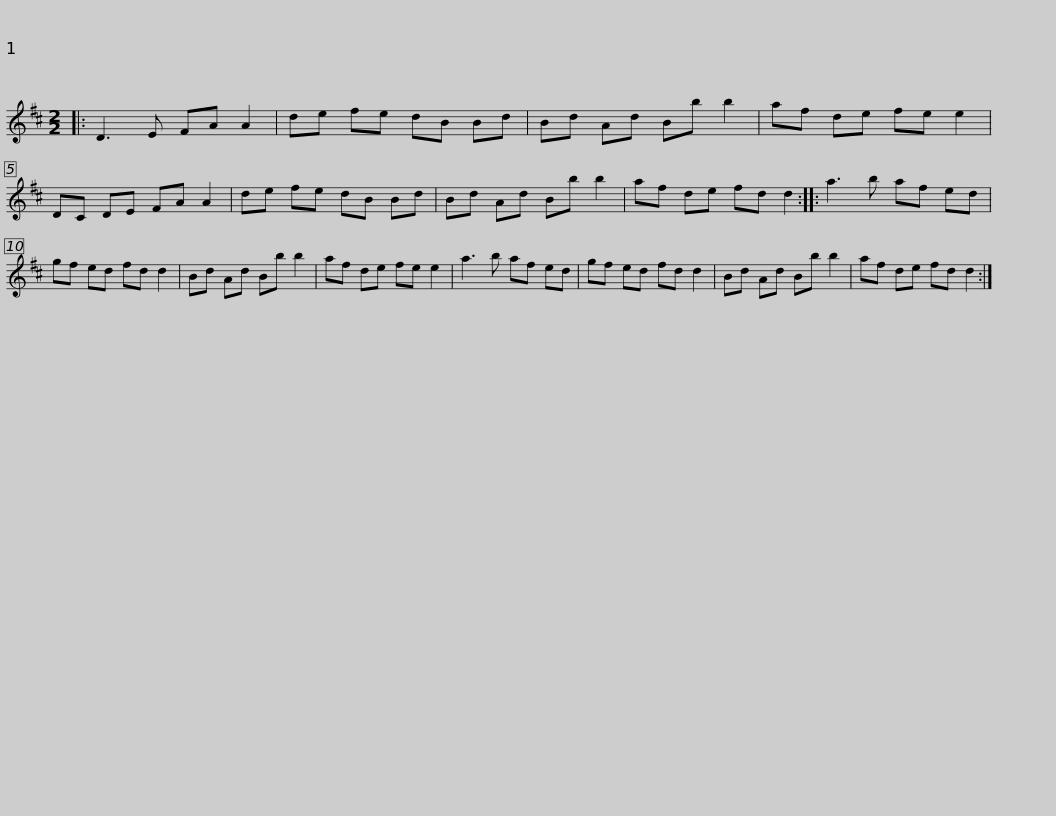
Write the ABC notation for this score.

X:1
L:1/8
M:2/2
I:linebreak $
K:D
V:1 treble
V:1
|: D3 E FA A2 | de fe dB Bd | Bd Ad Bb b2 | af de fe e2 | DC DE FA A2 |$ %5
 de fe dB Bd | Bd Ad Bb b2 | af de fd d2 :: a3 b af ed | gf ed fd d2 | %10
 Bd Ad Bb b2 |$ af de fe e2 | a3 b af ed | gf ed fd d2 | Bd Ad Bb b2 | %15
 af de fd d2 :| %16
